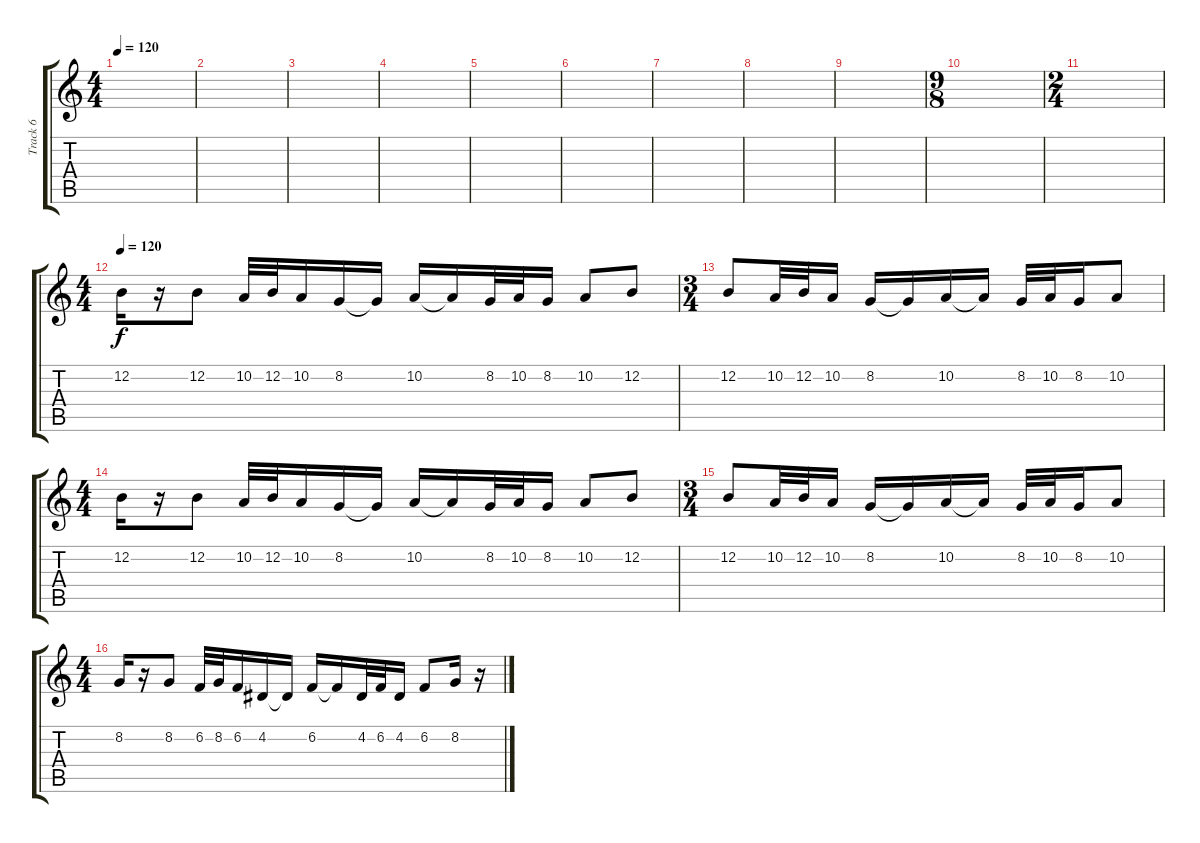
\track ("Track 6" "Track 6") {instrument flute}
\staff {score tabs}
\tuning (E4 B3 G3 D3 A2 E2) {hide}
\ts (4 4)
\tempo 120
\clef g2
\ks c
|
|
|
|
|
|
|
|
|
\ts (9 8)
|
\ts (2 4)
|
\ts (4 4)
\tempo 120
12.2.16 r.16 12.2.8 10.2.32 12.2.32 10.2.16 8.2.16 8.2{t}.16 10.2.16 10.2{t}.16 8.2.32 10.2.32 8.2.16 10.2.8 12.2.8 |
\ts (3 4)
12.2.8 10.2.32 12.2.32 10.2.16 8.2.16 8.2{t}.16 10.2.16 10.2{t}.16 8.2.32 10.2.32 8.2.16 10.2.8 |
\ts (4 4)
12.2.16 r.16 12.2.8 10.2.32 12.2.32 10.2.16 8.2.16 8.2{t}.16 10.2.16 10.2{t}.16 8.2.32 10.2.32 8.2.16 10.2.8 12.2.8 |
\ts (3 4)
12.2.8 10.2.32 12.2.32 10.2.16 8.2.16 8.2{t}.16 10.2.16 10.2{t}.16 8.2.32 10.2.32 8.2.16 10.2.8 |
\ts (4 4)
8.2.16 r.16 8.2.8 6.2.32 8.2.32 6.2.16 4.2.16 4.2{t}.16 6.2.16 6.2{t}.16 4.2.32 6.2.32 4.2.16 6.2.8 8.2.16 r.16
